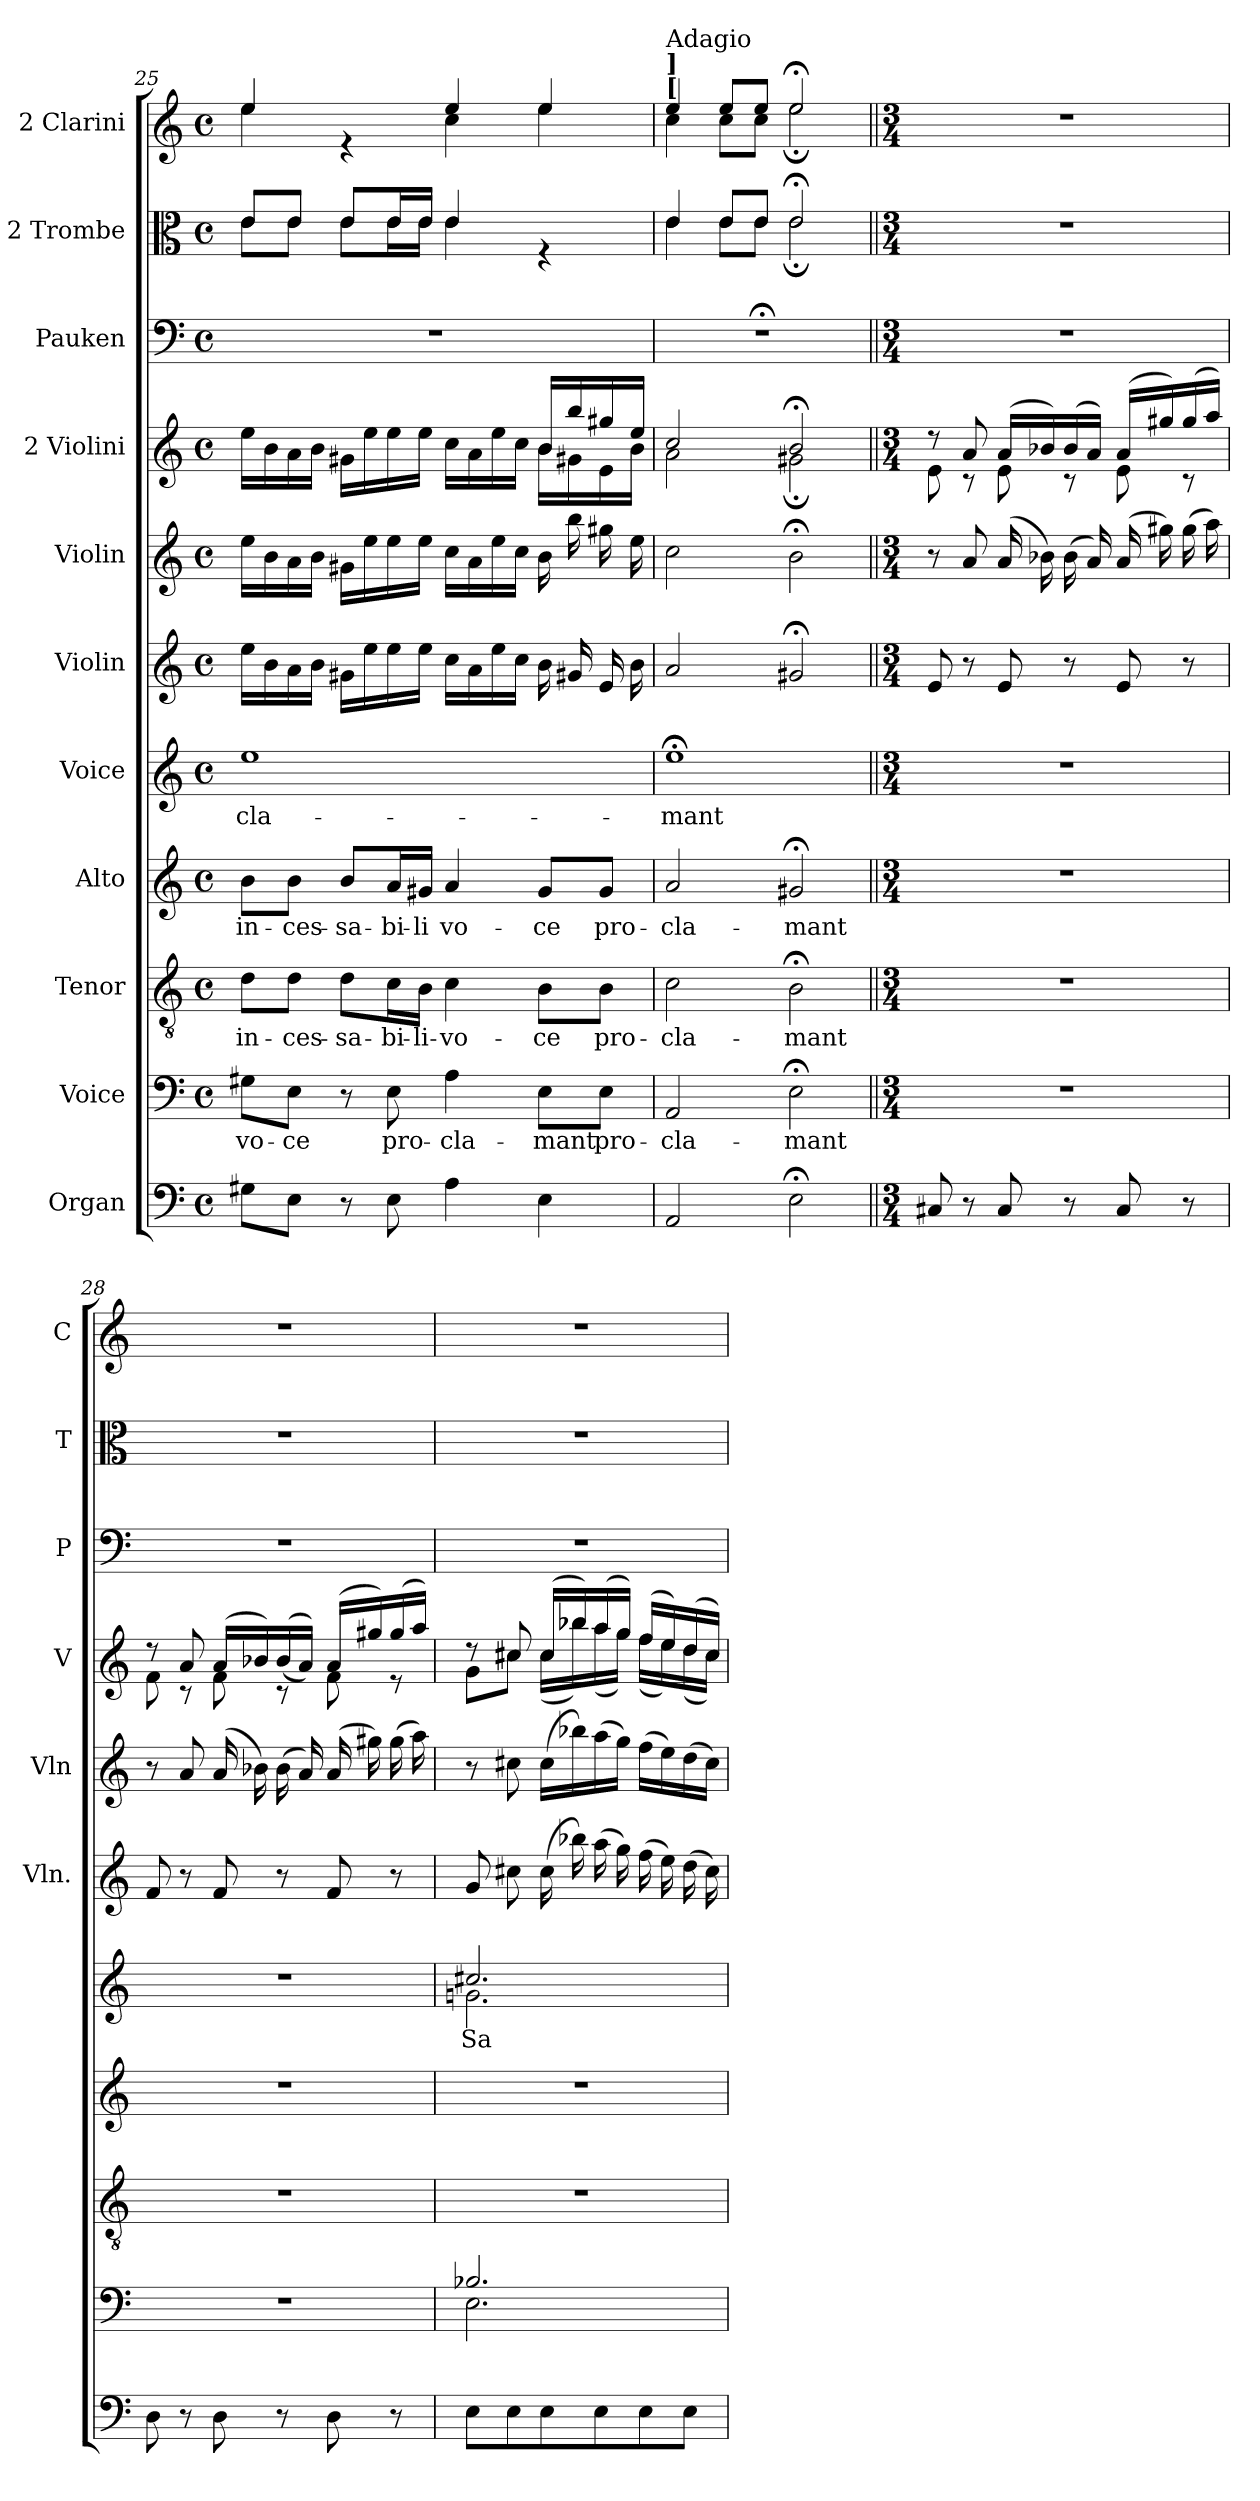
**kern	**kern	**text	**kern	**text	**kern	**text	**kern	**text	**kern	**kern	**kern	**kern	**kern	**kern
*part11	*part10	*part10	*part9	*part9	*part8	*part8	*part7	*part7	*part6	*part5	*part4	*part3	*part2	*part1
*staff11	*staff10	*staff10	*staff9	*staff9	*staff8	*staff8	*staff7	*staff7	*staff6	*staff5	*staff4	*staff3	*staff2	*staff1
*I"Organ	*I"Voice	*	*I"Tenor	*	*I"Alto	*	*I"Voice	*	*I"Violin	*I"Violin	*I"2 Violini	*I"Pauken	*I"2 Trombe	*I"2 Clarini
*	*	*	*	*	*	*	*	*	*I'Vln.	*I'Vln	*I'V	*I'P	*I'T	*I'C
!!LO:PB:g=z
*clefF4	*clefF4	*	*clefGv2	*	*clefG2	*	*clefG2	*	*clefG2	*clefG2	*clefG2	*clefF4	*clefC3	*clefG2
*k[]	*k[]	*	*k[]	*	*k[]	*	*k[]	*	*k[]	*k[]	*k[]	*k[]	*k[]	*k[]
*M4/4	*M4/4	*	*M4/4	*	*M4/4	*	*M4/4	*	*M4/4	*M4/4	*M4/4	*M4/4	*M4/4	*M4/4
*met(c)	*met(c)	*	*met(c)	*	*met(c)	*	*met(c)	*	*met(c)	*met(c)	*met(c)	*met(c)	*met(c)	*met(c)
=25	=25	=25	=25	=25	=25	=25	=25	=25	=25	=25	=25	=25	=25	=25
!	!	!LO:LY:b	!	!LO:LY:b	!	!LO:LY:b	!	!LO:LY:b	!	!	!	!	!	!
*	*	*	*	*	*	*	*	*	*	*	*^	*	*^	*^
8G#X\L	8G#X\L	vo-	8d\L	in-	8b\L	in-	1ee	-cla-	16ee\LL	16ee\LL	16ee\LL	2.ryy	1r	8e/L	8e\L	4ee/	4ee\
.	.	.	.	.	.	.	.	.	16b\	16b\	16b\	.	.	.	.	.	.
!	!	!LO:LY:b	!	!LO:LY:b	!	!LO:LY:b	!	!	!	!	!	!	!	!	!	!	!
8E\J	8E\J	-ce	8d\J	-ces-	8b\J	-ces-	.	.	16a/	16a/	16a\	.	.	8e/J	8e\J	.	.
.	.	.	.	.	.	.	.	.	16b\JJ	16b\JJ	16b\JJ	.	.	.	.	.	.
!	!	!	!	!LO:LY:b	!	!LO:LY:b	!	!	!	!	!	!	!	!	!	!	!
8r	8r	.	8d\L	-sa-	8b/L	-sa-	.	.	16g#X/LL	16g#X/LL	16g#X\LL	.	.	8e/L	8e\L	4re	4ryy
.	.	.	.	.	.	.	.	.	16ee\	16ee\	16ee\	.	.	.	.	.	.
!	!	!LO:LY:b	!	!LO:LY:b	!	!LO:LY:b	!	!	!	!	!	!	!	!	!	!	!
8E\	8E\	pro-	16c\L	-bi-	16a/L	-bi-	.	.	16ee\	16ee\	16ee\	.	.	16e/L	16e\L	.	.
!	!	!	!	!LO:LY:b	!	!LO:LY:b	!	!	!	!	!	!	!	!	!	!	!
.	.	.	16B\JJ	-li-	16g#X/JJ	-li	.	.	16ee\JJ	16ee\JJ	16ee\JJ	.	.	16e/JJ	16e\JJ	.	.
!	!	!LO:LY:b	!	!LO:LY:b	!	!LO:LY:b	!	!	!	!	!	!	!	!	!	!	!
4A\	4A\	-cla-	4c\	-vo-	4a/	vo-	.	.	16cc\LL	16cc\LL	16cc\LL	.	.	4e/	4e\	4ee/	4cc\
.	.	.	.	.	.	.	.	.	16a/	16a/	16a\	.	.	.	.	.	.
.	.	.	.	.	.	.	.	.	16ee\	16ee\	16ee\	.	.	.	.	.	.
.	.	.	.	.	.	.	.	.	16cc\JJ	16cc\JJ	16cc\JJ	.	.	.	.	.	.
!	!	!LO:LY:b	!	!LO:LY:b	!	!LO:LY:b	!	!	!	!	!	!	!	!	!	!	!
4E\	8E\L	-mant	8B\L	-ce	8g#/L	-ce	.	.	16b\	16b\	16b/LL	16b\LL	.	4rF	4ryy	4ee/	4ee\
.	.	.	.	.	.	.	.	.	16g#X/	16bb\	16bb/	16g#X\	.	.	.	.	.
!	!	!LO:LY:b	!	!LO:LY:b	!	!LO:LY:b	!	!	!	!	!	!	!	!	!	!	!
.	8E\J	pro-	8B\J	pro-	8g#/J	pro-	.	.	16e/	16gg#X\	16gg#X/	16e\	.	.	.	.	.
.	.	.	.	.	.	.	.	.	16b\	16ee\	16ee/JJ	16b\JJ	.	.	.	.	.
=26	=26	=26	=26	=26	=26	=26	=26	=26	=26	=26	=26	=26	=26	=26	=26	=26	=26
*	*	*	*	*	*	*	*	*	*	*	*	*	*	*	*	*MM70	*
!	!	!	!	!	!	!	!	!	!	!	!	!	!	!	!	!LO:TX:a:B:t=[	!
!	!	!	!	!	!	!	!	!	!	!	!	!	!	!	!	!LO:TX:a:B:t=]	!
!	!	!	!	!	!	!	!	!	!	!	!	!	!	!	!	!LO:TX:a:t=Adagio	!
!	!	!LO:LY:b	!	!LO:LY:b	!	!LO:LY:b	!	!LO:LY:b	!	!	!	!	!	!	!	!	!
2AA/	2AA/	-cla-	2c\	-cla-	2a/	-cla-	1ee;<	-mant	2a/	2cc\	2cc/	2a\	1r;<	4e/	4e\	4ee/	4cc\
.	.	.	.	.	.	.	.	.	.	.	.	.	.	8e/L	8e\L	8ee/L	8cc\L
.	.	.	.	.	.	.	.	.	.	.	.	.	.	8e/J	8e\J	8ee/J	8cc\J
!	!	!LO:LY:b	!	!LO:LY:b	!	!LO:LY:b	!	!	!	!	!	!	!	!	!	!	!
2E;<\	2E;<\	-mant	2B;<\	-mant	2g#X;</	-mant	.	.	2g#X;</	2b;<\	2b;</	2g#X;\	.	2e;</	2e;\	2ee;</	2ee;\
*	*	*	*	*	*	*	*	*	*	*	*	*	*	*v	*v	*	*
*	*	*	*	*	*	*	*	*	*	*	*	*	*	*	*v	*v
=27||	=27||	=27||	=27||	=27||	=27||	=27||	=27||	=27||	=27||	=27||	=27||	=27||	=27||	=27||	=27||
*M3/4	*M3/4	*	*M3/4	*	*M3/4	*	*M3/4	*	*M3/4	*M3/4	*M3/4	*	*M3/4	*M3/4	*M3/4
*	*	*	*	*	*	*	*	*	*	*	*	*	*	*	*MM80
*	*	*	*	*	*	*	*	*	*	*	*	*	*	*^	*^
!	!	!	!	!	!	!	!	!	!	!	!	!	!	!	!	!LO:TX:a:B:t=[	!
!	!	!	!	!	!	!	!	!	!	!	!	!	!	!	!	!LO:TX:a:B:t=] Larghetto	!
*	*	*	*	*	*	*	*	*	*	*	*	*	*	*v	*v	*	*
*	*	*	*	*	*	*	*	*	*	*	*	*	*	*	*v	*v
8C#X/	2.r	.	2.r	.	2.r	.	2.r	.	8e/	8r	8r	8e\	2.r	2.r	2.r
8r	.	.	.	.	.	.	.	.	8r	8a/	8a/	8r	.	.	.
8C#/	.	.	.	.	.	.	.	.	8e/	(16a/	(16a/LL	8e\	.	.	.
.	.	.	.	.	.	.	.	.	.	16b-X\)	16b-X/)	.	.	.	.
8r	.	.	.	.	.	.	.	.	8r	(16b-\	(16b-/	8r	.	.	.
.	.	.	.	.	.	.	.	.	.	16a/)	16a/JJ)	.	.	.	.
8C#/	.	.	.	.	.	.	.	.	8e/	(16a/	(16a/LL	8e\	.	.	.
.	.	.	.	.	.	.	.	.	.	16gg#X\)	16gg#X/)	.	.	.	.
8r	.	.	.	.	.	.	.	.	8r	(16gg#\	(16gg#/	8r	.	.	.
.	.	.	.	.	.	.	.	.	.	16aa\)	16aa/JJ)	.	.	.	.
=28	=28	=28	=28	=28	=28	=28	=28	=28	=28	=28	=28	=28	=28	=28	=28
8D\	2.r	.	2.r	.	2.r	.	2.r	.	8f/	8r	8r	8f\	2.r	2.r	2.r
8r	.	.	.	.	.	.	.	.	8r	8a/	8a/	8r	.	.	.
8D\	.	.	.	.	.	.	.	.	8f/	(16a/	(16a/LL	8f\	.	.	.
.	.	.	.	.	.	.	.	.	.	16b-X\)	16b-X/)	.	.	.	.
8r	.	.	.	.	.	.	.	.	8r	(16b-\	((16b-/	8r	.	.	.
.	.	.	.	.	.	.	.	.	.	16a/)	16a/JJ))	.	.	.	.
8D\	.	.	.	.	.	.	.	.	8f/	(16a/	(16a/LL	8f\	.	.	.
.	.	.	.	.	.	.	.	.	.	16gg#X\)	16gg#X/)	.	.	.	.
8r	.	.	.	.	.	.	.	.	8r	(16gg#\	(16gg#/	8r	.	.	.
.	.	.	.	.	.	.	.	.	.	16aa\)	16aa/JJ)	.	.	.	.
!!LO:LB:g=z
=29	=29	=29	=29	=29	=29	=29	=29	=29	=29	=29	=29	=29	=29	=29	=29
*	*^	*	*	*	*	*	*	*	*	*	*	*	*	*	*
!	!	!	!	!	!	!	!	!	!LO:LY:b	!	!	!	!	!	!	!
*	*	*	*	*	*	*	*	*^	*	*	*	*	*	*	*	*
8E\L	2.B-X/	2.E\	.	2.r	.	2.r	.	2.cc#X/	2.gn\	Sa-	8g/	8r	8r	8g\L	2.r	2.r	2.r
8E\	.	.	.	.	.	.	.	.	.	.	8cc#X\	8cc#X\	8cc#X/	8cc#\J	.	.	.
8E\	.	.	.	.	.	.	.	.	.	.	(16cc#\	(16cc#\LL	(16cc#/LL	(16cc#\LL	.	.	.
.	.	.	.	.	.	.	.	.	.	.	16bb-X\)	16bb-X\)	16bb-X/)	16bb-\)	.	.	.
8E\	.	.	.	.	.	.	.	.	.	.	(16aa\	(16aa\	(16aa/	(16aa\	.	.	.
.	.	.	.	.	.	.	.	.	.	.	16gg\)	16gg\JJ)	16gg/JJ)	16gg\JJ)	.	.	.
8E\	.	.	.	.	.	.	.	.	.	.	(16ff\	(16ff\LL	(16ff/LL	(16ff\LL	.	.	.
.	.	.	.	.	.	.	.	.	.	.	16ee\)	16ee\)	16ee/)	16ee\)	.	.	.
8E\J	.	.	.	.	.	.	.	.	.	.	(16dd\	(16dd\	(16dd/	(16dd\	.	.	.
.	.	.	.	.	.	.	.	.	.	.	16cc#\)	16cc#\JJ)	16cc#/JJ)	16cc#\JJ)	.	.	.
*	*v	*v	*	*	*	*	*	*v	*v	*	*	*	*v	*v	*	*	*
=	=	=	=	=	=	=	=	=	=	=	=	=	=	=
*-	*-	*-	*-	*-	*-	*-	*-	*-	*-	*-	*-	*-	*-	*-
